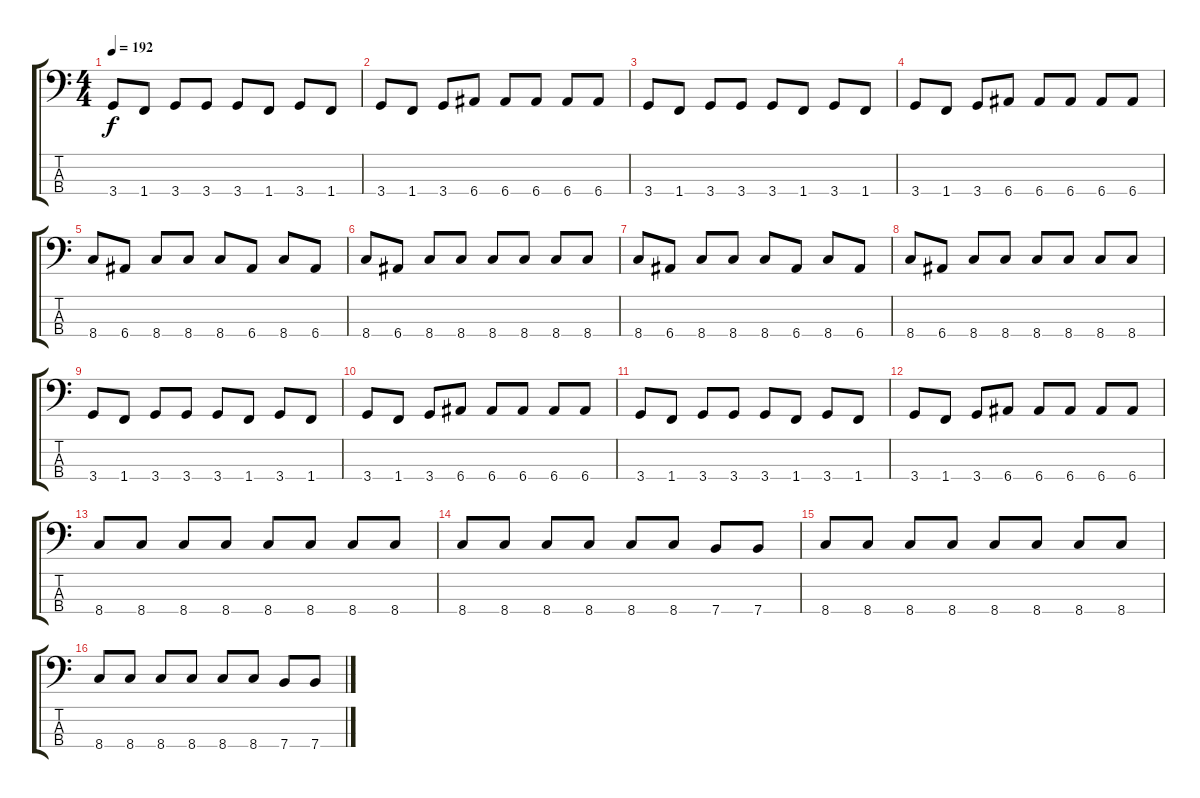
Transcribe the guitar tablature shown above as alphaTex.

\track "" {instrument electricbassfinger}
\staff {score tabs}
\tuning (G2 D2 A1 E1) {hide}
\ts (4 4)
\tempo 192
\clef f4
\ks c
3.4.8{dy f} 1.4.8 3.4.8 3.4.8 3.4.8 1.4.8 3.4.8 1.4.8 |
3.4.8 1.4.8 3.4.8 6.4.8 6.4.8 6.4.8 6.4.8 6.4.8 |
3.4.8 1.4.8 3.4.8 3.4.8 3.4.8 1.4.8 3.4.8 1.4.8 |
3.4.8 1.4.8 3.4.8 6.4.8 6.4.8 6.4.8 6.4.8 6.4.8 |
8.4.8 6.4.8 8.4.8 8.4.8 8.4.8 6.4.8 8.4.8 6.4.8 |
8.4.8 6.4.8 8.4.8 8.4.8 8.4.8 8.4.8 8.4.8 8.4.8 |
8.4.8 6.4.8 8.4.8 8.4.8 8.4.8 6.4.8 8.4.8 6.4.8 |
8.4.8 6.4.8 8.4.8 8.4.8 8.4.8 8.4.8 8.4.8 8.4.8 |
3.4.8 1.4.8 3.4.8 3.4.8 3.4.8 1.4.8 3.4.8 1.4.8 |
3.4.8 1.4.8 3.4.8 6.4.8 6.4.8 6.4.8 6.4.8 6.4.8 |
3.4.8 1.4.8 3.4.8 3.4.8 3.4.8 1.4.8 3.4.8 1.4.8 |
3.4.8 1.4.8 3.4.8 6.4.8 6.4.8 6.4.8 6.4.8 6.4.8 |
8.4.8 8.4.8 8.4.8 8.4.8 8.4.8 8.4.8 8.4.8 8.4.8 |
8.4.8 8.4.8 8.4.8 8.4.8 8.4.8 8.4.8 7.4.8 7.4.8 |
8.4.8 8.4.8 8.4.8 8.4.8 8.4.8 8.4.8 8.4.8 8.4.8 |
8.4.8 8.4.8 8.4.8 8.4.8 8.4.8 8.4.8 7.4.8 7.4.8
